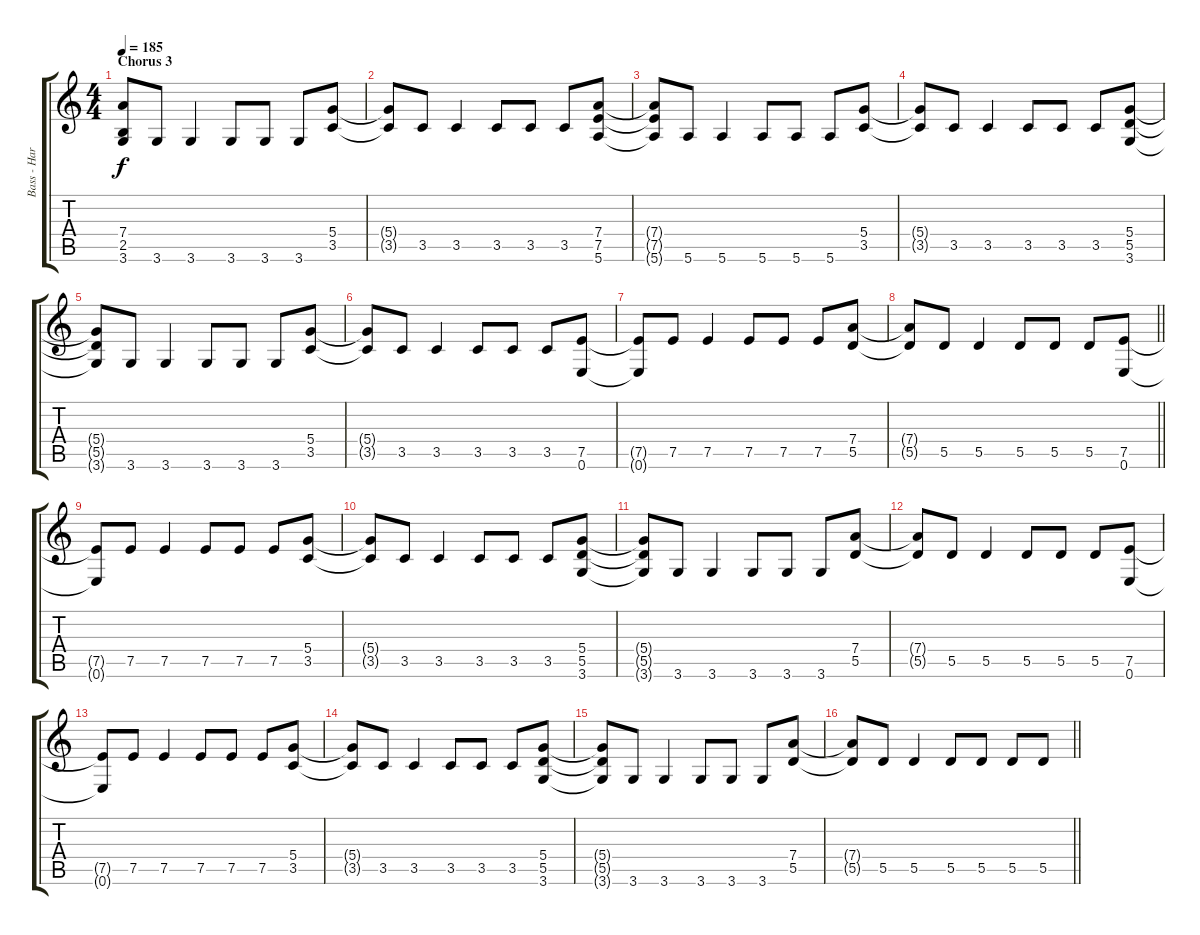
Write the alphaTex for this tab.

\track ("Bass - Harris" "Bass - Har") {instrument electricbassfinger}
\staff {score tabs}
\tuning (E4 B3 G3 D3 A2 E2) {hide}
\ts (4 4)
\section ("" "Chorus 3")
\tempo 185
\clef g2
\ks c
(7.4{t} 2.5{t} 3.6{t}).8{dy f} 3.6.8 3.6.4 3.6.8 3.6.8 3.6.8 (5.4 3.5).8 |
(5.4{t} 3.5{t}).8 3.5.8 3.5.4 3.5.8 3.5.8 3.5.8 (7.4 7.5 5.6).8 |
(7.4{t} 7.5{t} 5.6{t}).8 5.6.8 5.6.4 5.6.8 5.6.8 5.6.8 (5.4 3.5).8 |
(5.4{t} 3.5{t}).8 3.5.8 3.5.4 3.5.8 3.5.8 3.5.8 (5.4 5.5 3.6).8 |
(5.4{t} 5.5{t} 3.6{t}).8 3.6.8 3.6.4 3.6.8 3.6.8 3.6.8 (5.4 3.5).8 |
(5.4{t} 3.5{t}).8 3.5.8 3.5.4 3.5.8 3.5.8 3.5.8 (7.5 0.6).8 |
(7.5{t} 0.6{t}).8 7.5.8 7.5.4 7.5.8 7.5.8 7.5.8 (7.4 5.5).8 |
\barLineRight lightlight
(7.4{t} 5.5{t}).8 5.5.8 5.5.4 5.5.8 5.5.8 5.5.8 (7.5 0.6).8 |
\section ("" "")
(7.5{t} 0.6{t}).8 7.5.8 7.5.4 7.5.8 7.5.8 7.5.8 (5.4 3.5).8 |
(5.4{t} 3.5{t}).8 3.5.8 3.5.4 3.5.8 3.5.8 3.5.8 (5.4 5.5 3.6).8 |
(5.4{t} 5.5{t} 3.6{t}).8 3.6.8 3.6.4 3.6.8 3.6.8 3.6.8 (7.4 5.5).8 |
(7.4{t} 5.5{t}).8 5.5.8 5.5.4 5.5.8 5.5.8 5.5.8 (7.5 0.6).8 |
(7.5{t} 0.6{t}).8 7.5.8 7.5.4 7.5.8 7.5.8 7.5.8 (5.4 3.5).8 |
(5.4{t} 3.5{t}).8 3.5.8 3.5.4 3.5.8 3.5.8 3.5.8 (5.4 5.5 3.6).8 |
(5.4{t} 5.5{t} 3.6{t}).8 3.6.8 3.6.4 3.6.8 3.6.8 3.6.8 (7.4 5.5).8 |
\barLineRight lightlight
(7.4{t} 5.5{t}).8 5.5.8 5.5.4 5.5.8 5.5.8 5.5.8 5.5.8
